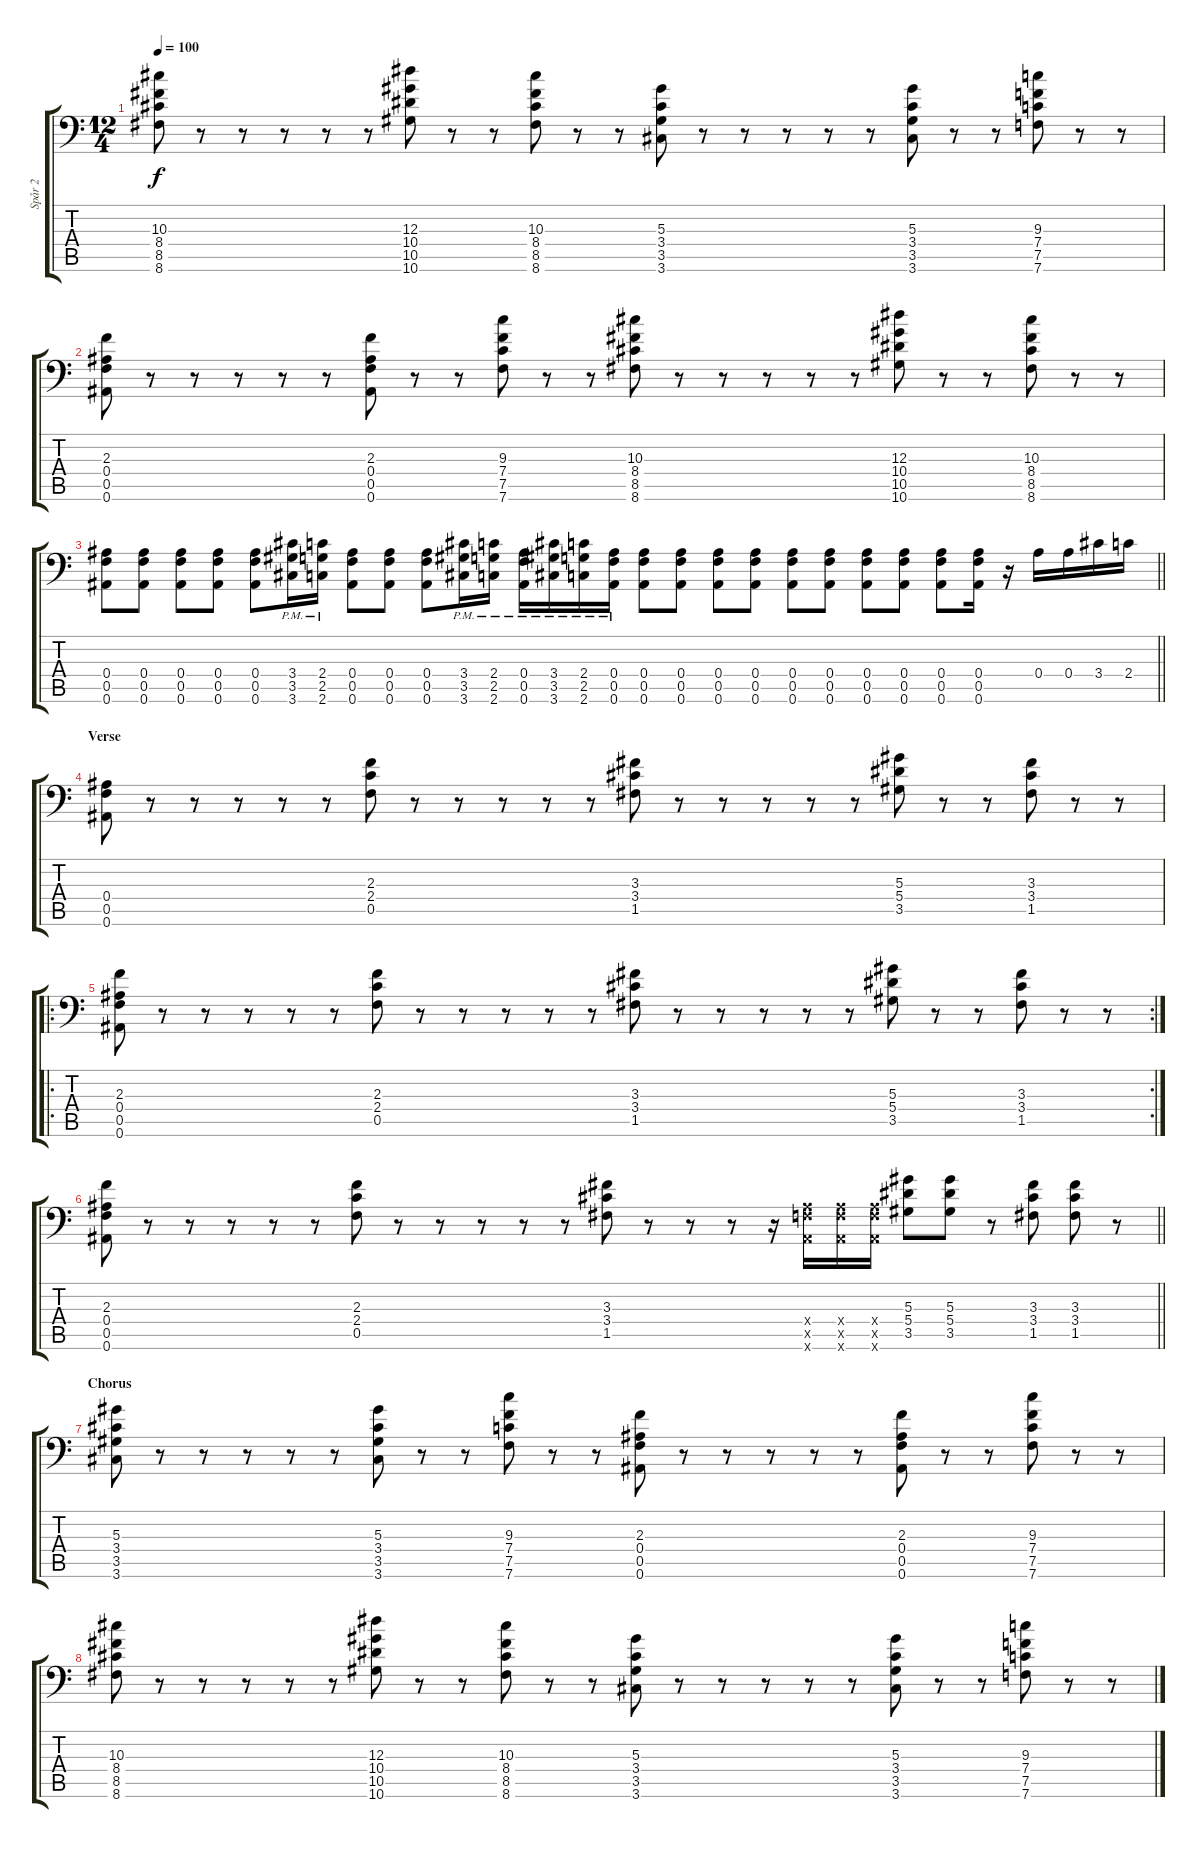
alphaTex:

\track ("Spår 2" "Spår 2") {instrument overdrivenguitar}
\staff {score tabs}
\tuning (C4 G3 Eb3 Bb2 F2 Bb1) {hide}
\ts (12 4)
\tempo 100
\clef f4
\ks c
(10.3 8.4 8.5 8.6).8{dy f} r.8 r.8 r.8 r.8 r.8 (12.3 10.4 10.5 10.6).8 r.8 r.8 (10.3 8.4 8.5 8.6).8 r.8 r.8 (5.3 3.4 3.5 3.6).8 r.8 r.8 r.8 r.8 r.8 (5.3 3.4 3.5 3.6).8 r.8 r.8 (9.3 7.4 7.5 7.6).8 r.8 r.8 |
(2.3 0.4 0.5 0.6).8 r.8 r.8 r.8 r.8 r.8 (2.3 0.4 0.5 0.6).8 r.8 r.8 (9.3 7.4 7.5 7.6).8 r.8 r.8 (10.3 8.4 8.5 8.6).8 r.8 r.8 r.8 r.8 r.8 (12.3 10.4 10.5 10.6).8 r.8 r.8 (10.3 8.4 8.5 8.6).8 r.8 r.8 |
\barLineRight lightlight
(0.4 0.5 0.6).8 (0.4 0.5 0.6).8 (0.4 0.5 0.6).8 (0.4 0.5 0.6).8 (0.4 0.5 0.6).8 (3.4{pm} 3.5{pm} 3.6{pm}).16 (2.4{pm} 2.5{pm} 2.6{pm}).16 (0.4 0.5 0.6).8 (0.4 0.5 0.6).8 (0.4 0.5 0.6).8 (3.4{pm} 3.5{pm} 3.6{pm}).16 (2.4{pm} 2.5{pm} 2.6{pm}).16 (0.4{pm} 0.5{pm} 0.6{pm}).16 (3.4{pm} 3.5{pm} 3.6{pm}).16 (2.4{pm} 2.5{pm} 2.6{pm}).16 (0.4{pm} 0.5{pm} 0.6{pm}).16 (0.4 0.5 0.6).8 (0.4 0.5 0.6).8 (0.4 0.5 0.6).8 (0.4 0.5 0.6).8 (0.4 0.5 0.6).8 (0.4 0.5 0.6).8 (0.4 0.5 0.6).8 (0.4 0.5 0.6).8 (0.4 0.5 0.6).8 (0.4 0.5 0.6).16 r.16 0.4.16 0.4.16 3.4.16 2.4.16 |
\section ("" "Verse")
(0.4 0.5 0.6).8 r.8 r.8 r.8 r.8 r.8 (2.3 2.4 0.5).8{instrument electricguitarclean} r.8 r.8 r.8 r.8 r.8 (3.3 3.4 1.5).8 r.8 r.8 r.8 r.8 r.8 (5.3 5.4 3.5).8 r.8 r.8 (3.3 3.4 1.5).8 r.8 r.8 |
\ro
\rc 2
(2.3 0.4 0.5 0.6).8 r.8 r.8 r.8 r.8 r.8 (2.3 2.4 0.5).8 r.8 r.8 r.8 r.8 r.8 (3.3 3.4 1.5).8 r.8 r.8 r.8 r.8 r.8 (5.3 5.4 3.5).8 r.8 r.8 (3.3 3.4 1.5).8 r.8 r.8 |
\barLineRight lightlight
(2.3 0.4 0.5 0.6).8 r.8 r.8 r.8 r.8 r.8 (2.3 2.4 0.5).8 r.8 r.8 r.8 r.8 r.8 (3.3 3.4 1.5).8 r.8 r.8 r.8 r.16 (0.4{x} 0.5{x} 0.6{x}).16{instrument overdrivenguitar} (0.4{x} 0.5{x} 0.6{x}).16 (0.4{x} 0.5{x} 0.6{x}).16 (5.3 5.4 3.5).8 (5.3 5.4 3.5).8 r.8 (3.3 3.4 1.5).8 (3.3 3.4 1.5).8 r.8 |
\section ("" "Chorus")
(5.3 3.4 3.5 3.6).8 r.8 r.8 r.8 r.8 r.8 (5.3 3.4 3.5 3.6).8 r.8 r.8 (9.3 7.4 7.5 7.6).8 r.8 r.8 (2.3 0.4 0.5 0.6).8 r.8 r.8 r.8 r.8 r.8 (2.3 0.4 0.5 0.6).8 r.8 r.8 (9.3 7.4 7.5 7.6).8 r.8 r.8 |
(10.3 8.4 8.5 8.6).8 r.8 r.8 r.8 r.8 r.8 (12.3 10.4 10.5 10.6).8 r.8 r.8 (10.3 8.4 8.5 8.6).8 r.8 r.8 (5.3 3.4 3.5 3.6).8 r.8 r.8 r.8 r.8 r.8 (5.3 3.4 3.5 3.6).8 r.8 r.8 (9.3 7.4 7.5 7.6).8 r.8 r.8
